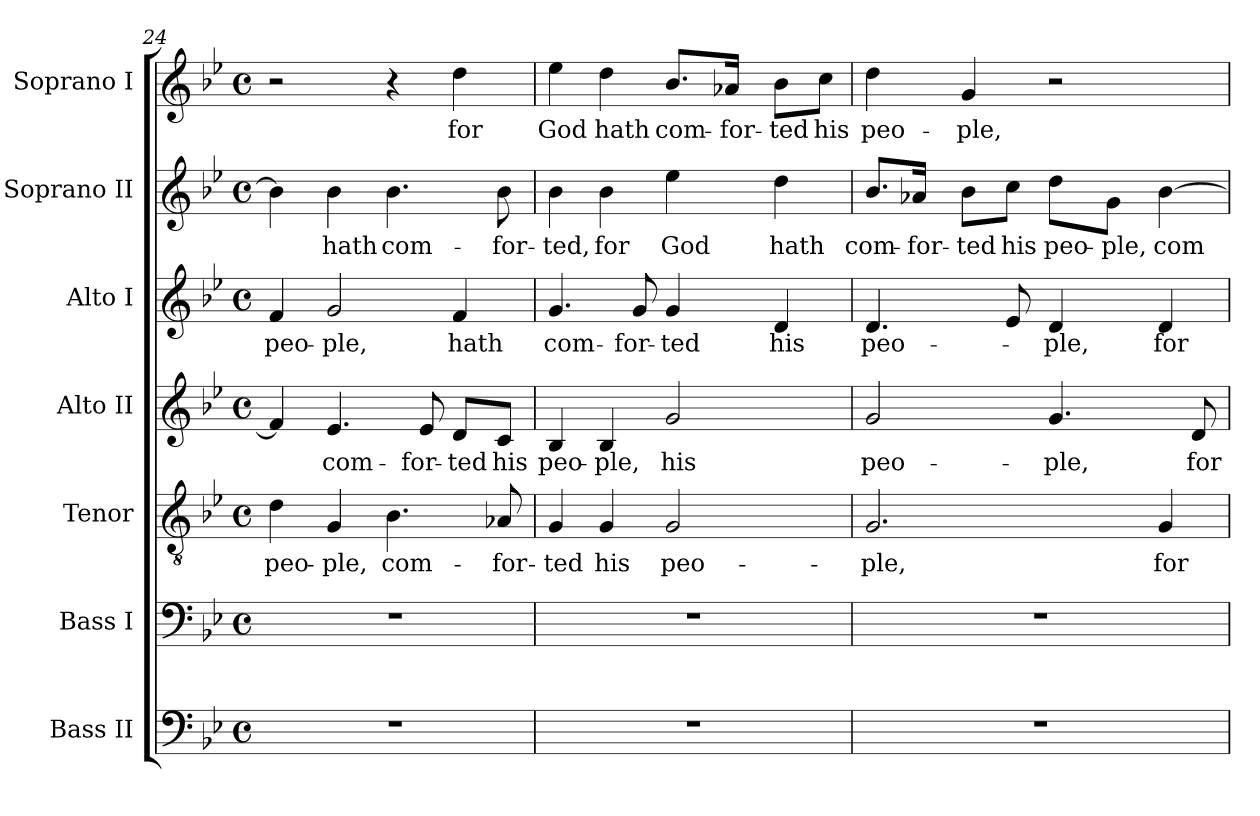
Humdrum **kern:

**kern	**kern	**kern	**text	**kern	**text	**kern	**text	**kern	**text	**kern	**text
*part7	*part6	*part5	*part5	*part4	*part4	*part3	*part3	*part2	*part2	*part1	*part1
*staff7	*staff6	*staff5	*staff5	*staff4	*staff4	*staff3	*staff3	*staff2	*staff2	*staff1	*staff1
*I"Bass II	*I"Bass I	*I"Tenor	*	*I"Alto II	*	*I"Alto I	*	*I"Soprano II	*	*I"Soprano I	*
*clefF4	*clefF4	*clefGv2	*	*clefG2	*	*clefG2	*	*clefG2	*	*clefG2	*
*	*	*ITrd7c12	*	*	*	*	*	*	*	*	*
*k[b-e-]	*k[b-e-]	*k[b-e-]	*	*k[b-e-]	*	*k[b-e-]	*	*k[b-e-]	*	*k[b-e-]	*
*B-:	*B-:	*B-:	*	*B-:	*	*B-:	*	*B-:	*	*B-:	*
*M4/4	*M4/4	*M4/4	*	*M4/4	*	*M4/4	*	*M4/4	*	*M4/4	*
*met(c)	*met(c)	*met(c)	*	*met(c)	*	*met(c)	*	*met(c)	*	*met(c)	*
=24	=24	=24	=24	=24	=24	=24	=24	=24	=24	=24	=24
!	!	!	!LO:LY:b:color=#000000	!	!	!	!	!	!	!	!
!	!	!	!	!	!	!	!LO:LY:b:color=#000000	!	!	!	!
1r	1r	4Di\	peo-	4fi/]	.	4fi/	peo-	4b-i\]	.	2r	.
!	!	!	!LO:LY:b:color=#000000	!	!	!	!	!	!	!	!
!	!	!	!	!	!LO:LY:b:color=#000000	!	!	!	!	!	!
!	!	!	!	!	!	!	!LO:LY:b:color=#000000	!	!	!	!
!	!	!	!	!	!	!	!	!	!LO:LY:b:color=#000000	!	!
.	.	4GGi/	-ple,	4.e-i/	com-	2gi/	-ple,	4b-i\	hath	.	.
!	!	!	!LO:LY:b:color=#000000	!	!	!	!	!	!	!	!
!	!	!	!	!	!	!	!	!	!LO:LY:b:color=#000000	!	!
.	.	4.BB-i\	com-	.	.	.	.	4.b-i\	com-	4r	.
!	!	!	!	!	!LO:LY:b:color=#000000	!	!	!	!	!	!
.	.	.	.	8e-i/	-for-	.	.	.	.	.	.
!	!	!	!	!	!LO:LY:b:color=#000000	!	!	!	!	!	!
!	!	!	!	!	!	!	!LO:LY:b:color=#000000	!	!	!	!
!	!	!	!	!	!	!	!	!	!	!	!LO:LY:b:color=#000000
.	.	.	.	8di/L	-ted	4fi/	hath	.	.	4ddi\	for
!	!	!	!LO:LY:b:color=#000000	!	!	!	!	!	!	!	!
!	!	!	!	!	!LO:LY:b:color=#000000	!	!	!	!	!	!
!	!	!	!	!	!	!	!	!	!LO:LY:b:color=#000000	!	!
.	.	8AA-Xi/	-for-	8ci/J	his	.	.	8b-i\	-for-	.	.
=25	=25	=25	=25	=25	=25	=25	=25	=25	=25	=25	=25
!	!	!	!LO:LY:b:color=#000000	!	!	!	!	!	!	!	!
!	!	!	!	!	!LO:LY:b:color=#000000	!	!	!	!	!	!
!	!	!	!	!	!	!	!LO:LY:b:color=#000000	!	!	!	!
!	!	!	!	!	!	!	!	!	!LO:LY:b:color=#000000	!	!
!	!	!	!	!	!	!	!	!	!	!	!LO:LY:b:color=#000000
1r	1r	4GGi/	-ted	4B-i/	peo-	4.gi/	com-	4b-i\	-ted,	4ee-i\	God
!	!	!	!LO:LY:b:color=#000000	!	!	!	!	!	!	!	!
!	!	!	!	!	!LO:LY:b:color=#000000	!	!	!	!	!	!
!	!	!	!	!	!	!	!	!	!LO:LY:b:color=#000000	!	!
!	!	!	!	!	!	!	!	!	!	!	!LO:LY:b:color=#000000
.	.	4GGi/	his	4B-i/	-ple,	.	.	4b-i\	for	4ddi\	hath
!	!	!	!	!	!	!	!LO:LY:b:color=#000000	!	!	!	!
.	.	.	.	.	.	8gi/	-for-	.	.	.	.
!	!	!	!LO:LY:b:color=#000000	!	!	!	!	!	!	!	!
!	!	!	!	!	!LO:LY:b:color=#000000	!	!	!	!	!	!
!	!	!	!	!	!	!	!LO:LY:b:color=#000000	!	!	!	!
!	!	!	!	!	!	!	!	!	!LO:LY:b:color=#000000	!	!
!	!	!	!	!	!	!	!	!	!	!	!LO:LY:b:color=#000000
.	.	2GGi/	peo-	2gi/	his	4gi/	-ted	4ee-i\	God	8.b-i/L	com-
!	!	!	!	!	!	!	!	!	!	!	!LO:LY:b:color=#000000
.	.	.	.	.	.	.	.	.	.	16a-Xi/Jk	-for-
!	!	!	!	!	!	!	!LO:LY:b:color=#000000	!	!	!	!
!	!	!	!	!	!	!	!	!	!LO:LY:b:color=#000000	!	!
!	!	!	!	!	!	!	!	!	!	!	!LO:LY:b:color=#000000
.	.	.	.	.	.	4di/	his	4ddi\	hath	8b-i\L	-ted
!	!	!	!	!	!	!	!	!	!	!	!LO:LY:b:color=#000000
.	.	.	.	.	.	.	.	.	.	8cci\J	his
!!LO:PB:g=z
=26	=26	=26	=26	=26	=26	=26	=26	=26	=26	=26	=26
!	!	!	!LO:LY:b:color=#000000	!	!	!	!	!	!	!	!
!	!	!	!	!	!LO:LY:b:color=#000000	!	!	!	!	!	!
!	!	!	!	!	!	!	!LO:LY:b:color=#000000	!	!	!	!
!	!	!	!	!	!	!	!	!	!LO:LY:b:color=#000000	!	!
!	!	!	!	!	!	!	!	!	!	!	!LO:LY:b:color=#000000
1r	1r	2.GGi/	-ple,	2gi/	peo-	4.di/	peo-	8.b-i/L	com-	4ddi\	peo-
!	!	!	!	!	!	!	!	!	!LO:LY:b:color=#000000	!	!
.	.	.	.	.	.	.	.	16a-Xi/Jk	-for-	.	.
!	!	!	!	!	!	!	!	!	!LO:LY:b:color=#000000	!	!
!	!	!	!	!	!	!	!	!	!	!	!LO:LY:b:color=#000000
.	.	.	.	.	.	.	.	8b-i\L	-ted	4gi/	-ple,
!	!	!	!	!	!	!	!	!	!LO:LY:b:color=#000000	!	!
.	.	.	.	.	.	8e-i/	.	8cci\J	his	.	.
!	!	!	!	!	!LO:LY:b:color=#000000	!	!	!	!	!	!
!	!	!	!	!	!	!	!LO:LY:b:color=#000000	!	!	!	!
!	!	!	!	!	!	!	!	!	!LO:LY:b:color=#000000	!	!
.	.	.	.	4.gi/	-ple,	4di/	-ple,	8ddi\L	peo-	2r	.
!	!	!	!	!	!	!	!	!	!LO:LY:b:color=#000000	!	!
.	.	.	.	.	.	.	.	8gi\J	-ple,	.	.
!	!	!	!LO:LY:b:color=#000000	!	!	!	!	!	!	!	!
!	!	!	!	!	!	!	!LO:LY:b:color=#000000	!	!	!	!
!	!	!	!	!	!	!	!	!	!LO:LY:b:color=#000000	!	!
.	.	4GGi/	for	.	.	4di/	for	[4b-i\	com-	.	.
!	!	!	!	!	!LO:LY:b:color=#000000	!	!	!	!	!	!
.	.	.	.	8di/	for	.	.	.	.	.	.
=	=	=	=	=	=	=	=	=	=	=	=
*-	*-	*-	*-	*-	*-	*-	*-	*-	*-	*-	*-
